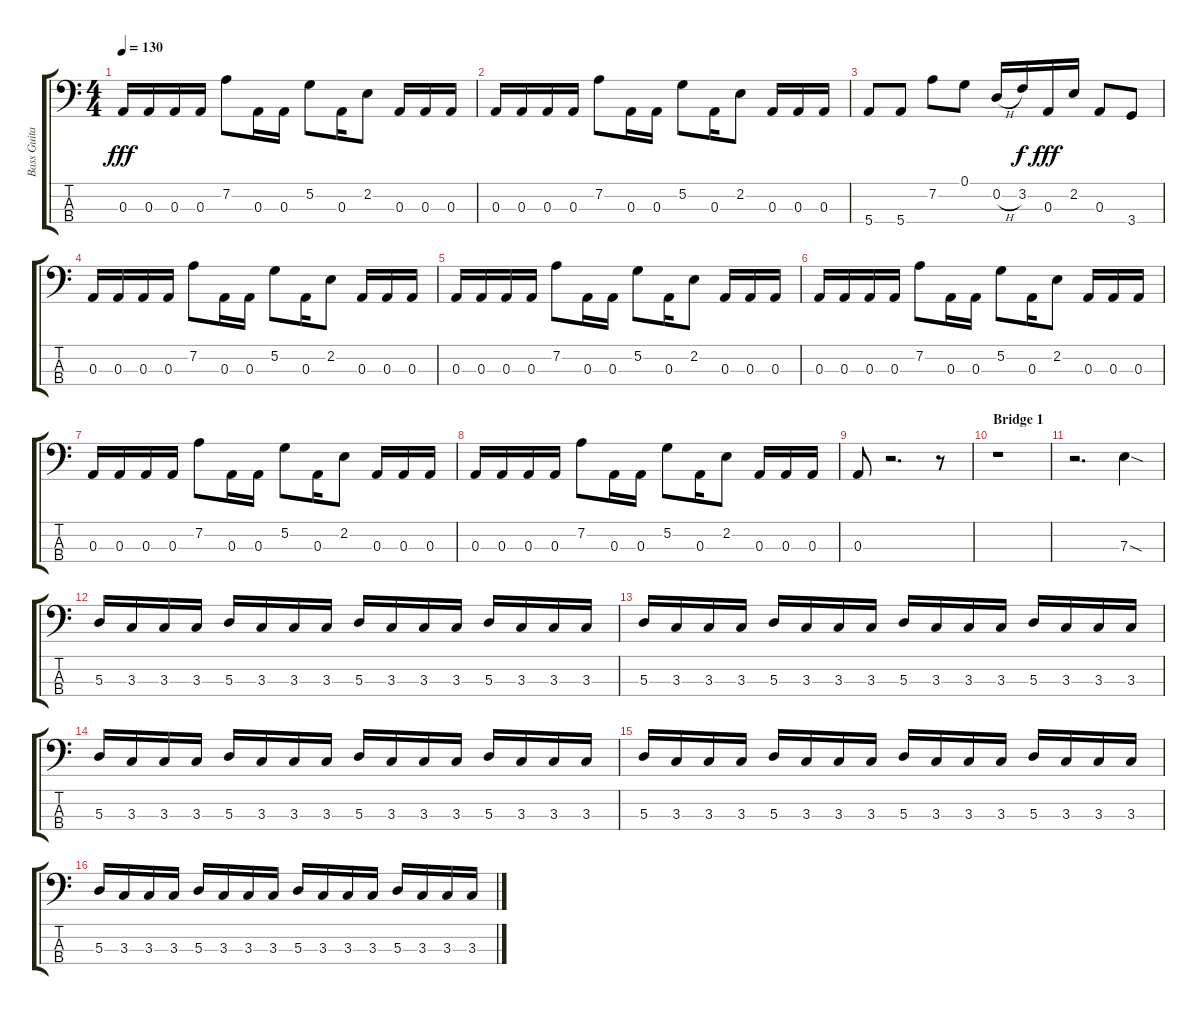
\track ("Bass Guitar" "Bass Guita") {instrument slapbass1}
\staff {score tabs}
\tuning (G2 D2 A1 E1) {hide}
\ts (4 4)
\tempo 130
\clef f4
\ks c
0.3.16{dy fff} 0.3.16 0.3.16 0.3.16 7.2.8 0.3.16 0.3.16 5.2.8 0.3.16 2.2.8 0.3.16 0.3.16 0.3.16 |
0.3.16 0.3.16 0.3.16 0.3.16 7.2.8 0.3.16 0.3.16 5.2.8 0.3.16 2.2.8 0.3.16 0.3.16 0.3.16 |
5.4.8 5.4.8 7.2.8 0.1.8 0.2{h}.16 3.2.16{dy f} 0.3.16{dy fff} 2.2.16 0.3.8 3.4.8 |
0.3.16 0.3.16 0.3.16 0.3.16 7.2.8 0.3.16 0.3.16 5.2.8 0.3.16 2.2.8 0.3.16 0.3.16 0.3.16 |
0.3.16 0.3.16 0.3.16 0.3.16 7.2.8 0.3.16 0.3.16 5.2.8 0.3.16 2.2.8 0.3.16 0.3.16 0.3.16 |
0.3.16 0.3.16 0.3.16 0.3.16 7.2.8 0.3.16 0.3.16 5.2.8 0.3.16 2.2.8 0.3.16 0.3.16 0.3.16 |
0.3.16 0.3.16 0.3.16 0.3.16 7.2.8 0.3.16 0.3.16 5.2.8 0.3.16 2.2.8 0.3.16 0.3.16 0.3.16 |
0.3.16 0.3.16 0.3.16 0.3.16 7.2.8 0.3.16 0.3.16 5.2.8 0.3.16 2.2.8 0.3.16 0.3.16 0.3.16 |
0.3.8 r.2{d} r.8 |
\section ("" "Bridge 1")
r.1 |
r.2{d} 7.3{sod}.4 |
5.3.16 3.3.16 3.3.16 3.3.16 5.3.16 3.3.16 3.3.16 3.3.16 5.3.16 3.3.16 3.3.16 3.3.16 5.3.16 3.3.16 3.3.16 3.3.16 |
5.3.16 3.3.16 3.3.16 3.3.16 5.3.16 3.3.16 3.3.16 3.3.16 5.3.16 3.3.16 3.3.16 3.3.16 5.3.16 3.3.16 3.3.16 3.3.16 |
5.3.16 3.3.16 3.3.16 3.3.16 5.3.16 3.3.16 3.3.16 3.3.16 5.3.16 3.3.16 3.3.16 3.3.16 5.3.16 3.3.16 3.3.16 3.3.16 |
5.3.16 3.3.16 3.3.16 3.3.16 5.3.16 3.3.16 3.3.16 3.3.16 5.3.16 3.3.16 3.3.16 3.3.16 5.3.16 3.3.16 3.3.16 3.3.16 |
5.3.16 3.3.16 3.3.16 3.3.16 5.3.16 3.3.16 3.3.16 3.3.16 5.3.16 3.3.16 3.3.16 3.3.16 5.3.16 3.3.16 3.3.16 3.3.16
